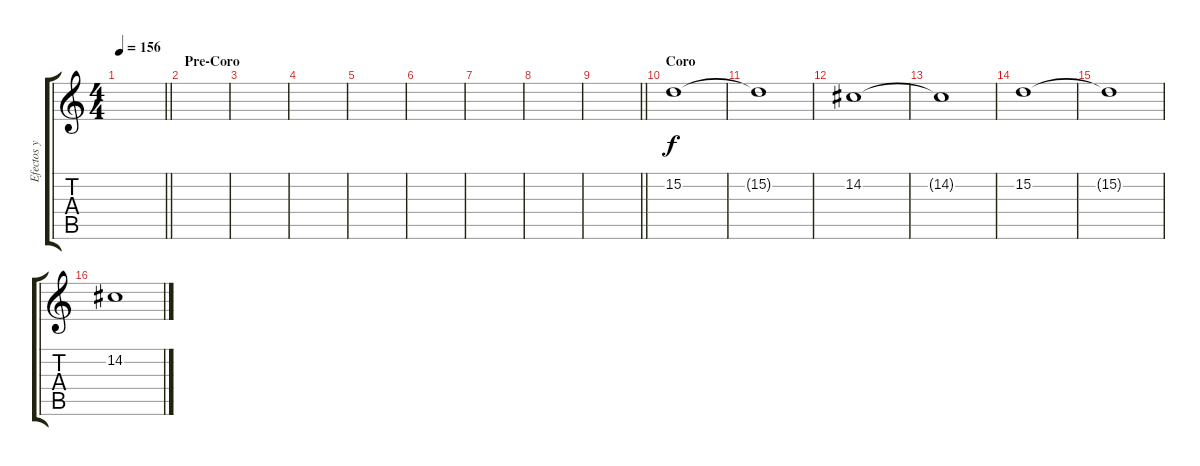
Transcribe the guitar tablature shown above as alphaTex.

\track ("Efectos y Otros" "Efectos y ") {instrument pad1newage}
\staff {score tabs}
\tuning (E4 B3 G3 D3 A2 E2) {hide}
\ts (4 4)
\tempo 156
\clef g2
\barLineRight lightlight
\ks c
|
\section ("" "Pre-Coro")
|
|
|
|
|
|
|
\barLineRight lightlight
|
\section ("" "Coro")
15.2.1{instrument pad1newage} |
15.2{t}.1 |
14.2.1 |
14.2{t}.1 |
15.2.1 |
15.2{t}.1 |
14.2.1
